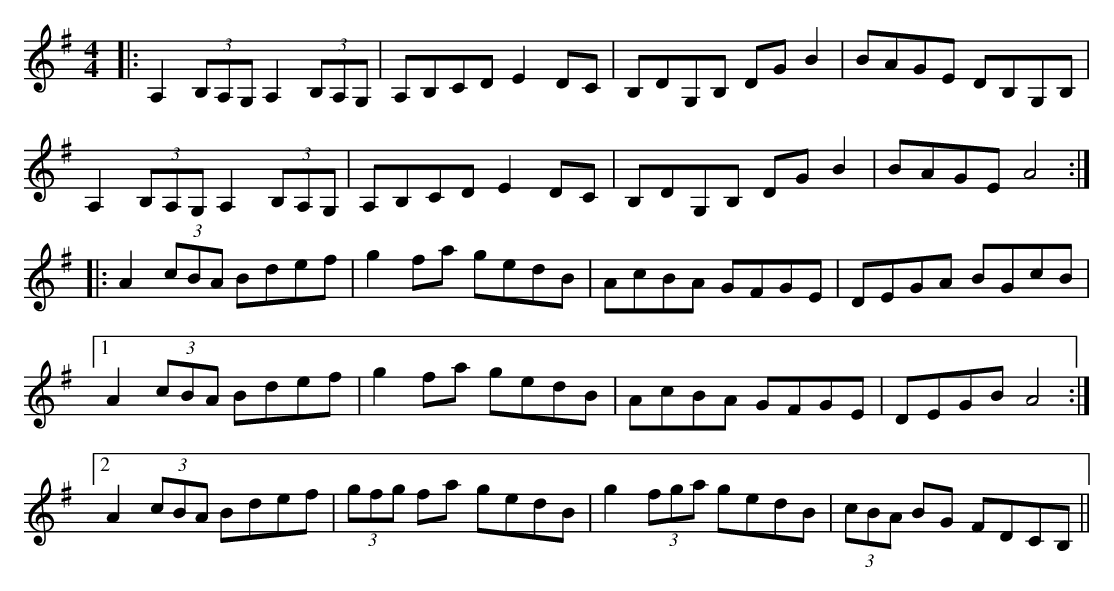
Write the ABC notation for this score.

X:1
M:4/4
K:Ador
|:A,2 (3B,A,G, A,2 (3B,A,G,|A,B,CD E2 DC|B,DG,B, DG B2|BAGE DB,G,B,|
A,2 (3B,A,G, A,2 (3B,A,G,|A,B,CD E2 DC|B,DG,B, DG B2|BAGE A4:|
|:A2 (3cBA Bdef|g2 fa gedB|AcBA GFGE|DEGA BGcB|
[1 A2 (3cBA Bdef|g2 fa gedB|AcBA GFGE|DEGB A4:|
[2 A2 (3cBA Bdef|(3gfg fa gedB|g2 (3fga gedB|(3cBA BG FDCB,||
